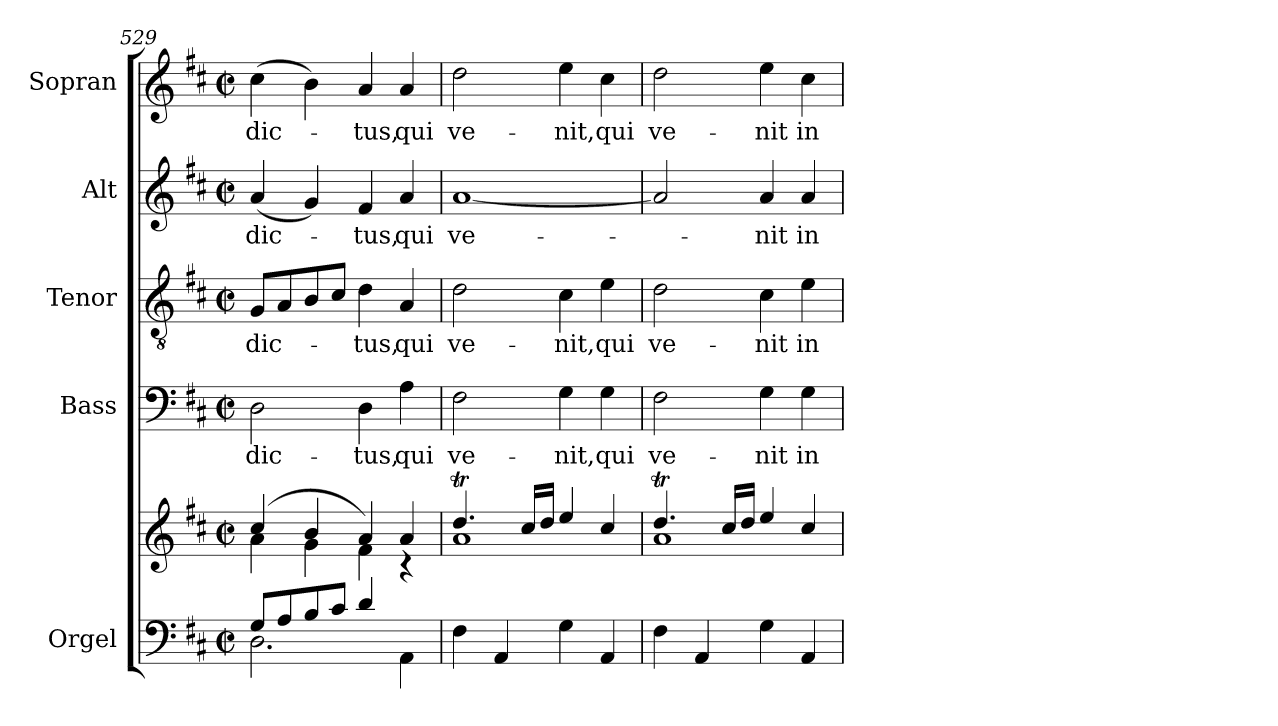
**kern	**kern	**kern	**text	**kern	**text	**kern	**text	**kern	**text
*part5	*part5	*part4	*part4	*part3	*part3	*part2	*part2	*part1	*part1
*staff6	*staff5	*staff4	*staff4	*staff3	*staff3	*staff2	*staff2	*staff1	*staff1
*I"Orgel	*	*I"Bass	*	*I"Tenor	*	*I"Alt	*	*I"Sopran	*
*I'Org.	*	*I'B	*	*I'T	*	*I'A	*	*I'S	*
*clefF4	*clefG2	*clefF4	*	*clefGv2	*	*clefG2	*	*clefG2	*
*k[f#c#]	*k[f#c#]	*k[f#c#]	*	*k[f#c#]	*	*k[f#c#]	*	*k[f#c#]	*
*D:	*D:	*D:	*	*D:	*	*D:	*	*D:	*
*M2/2	*M2/2	*M2/2	*	*M2/2	*	*M2/2	*	*M2/2	*
*met(c|)	*met(c|)	*met(c|)	*	*met(c|)	*	*met(c|)	*	*met(c|)	*
=529	=529	=529	=529	=529	=529	=529	=529	=529	=529
*^	*^	*	*	*	*	*	*	*	*
!	!	!	!	!	!LO:LY:b	!	!LO:LY:b	!	!LO:LY:b	!	!LO:LY:b
8G/L	2.D\	(4cc#/	4a\	2D\	-dic-	8G/L	-dic-	(<4a/	-dic-	(>4cc#\	-dic-
8A/	.	.	.	.	.	8A/	.	.	.	.	.
8B/	.	4b/	4g\	.	.	8B/	.	4g/)	.	4b\)	.
8c#/J	.	.	.	.	.	8c#/J	.	.	.	.	.
!	!	!	!	!	!LO:LY:b	!	!LO:LY:b	!	!LO:LY:b	!	!LO:LY:b
4d/	.	4a/)	4f#\	4D\	-tus,	4d\	-tus,	4f#/	-tus,	4a/	-tus,
!	!	!	!	!	!LO:LY:b	!	!LO:LY:b	!	!LO:LY:b	!	!LO:LY:b
4ryy	4AA\	4a/	4rc	4A\	qui	4A/	qui	4a/	qui	4a/	qui
=530	=530	=530	=530	=530	=530	=530	=530	=530	=530	=530	=530
!	!	!	!	!	!LO:LY:b	!	!LO:LY:b	!	!LO:LY:b	!	!LO:LY:b
*v	*v	*	*	*	*	*	*	*	*	*	*
4F#\	4.ddT/	1a	2F#\	ve-	2d\	ve-	[1a	ve-	2dd\	ve-
4AA/	.	.	.	.	.	.	.	.	.	.
.	16cc#/LL	.	.	.	.	.	.	.	.	.
.	16dd/JJ	.	.	.	.	.	.	.	.	.
!	!	!	!	!LO:LY:b	!	!LO:LY:b	!	!	!	!LO:LY:b
4G\	4ee/	.	4G\	-nit,	4c#\	-nit,	.	.	4ee\	-nit,
!	!	!	!	!LO:LY:b	!	!LO:LY:b	!	!	!	!LO:LY:b
4AA/	4cc#/	.	4G\	qui	4e\	qui	.	.	4cc#\	qui
=531	=531	=531	=531	=531	=531	=531	=531	=531	=531	=531
!	!	!	!	!LO:LY:b	!	!LO:LY:b	!	!	!	!LO:LY:b
4F#\	4.ddT/	1a	2F#\	ve-	2d\	ve-	2a/]	.	2dd\	ve-
4AA/	.	.	.	.	.	.	.	.	.	.
.	16cc#/LL	.	.	.	.	.	.	.	.	.
.	16dd/JJ	.	.	.	.	.	.	.	.	.
!	!	!	!	!LO:LY:b	!	!LO:LY:b	!	!LO:LY:b	!	!LO:LY:b
4G\	4ee/	.	4G\	-nit	4c#\	-nit	4a/	-nit	4ee\	-nit
!	!	!	!	!LO:LY:b	!	!LO:LY:b	!	!LO:LY:b	!	!LO:LY:b
4AA/	4cc#/	.	4G\	in	4e\	in	4a/	in	4cc#\	in
*	*v	*v	*	*	*	*	*	*	*	*
=	=	=	=	=	=	=	=	=	=
*-	*-	*-	*-	*-	*-	*-	*-	*-	*-
